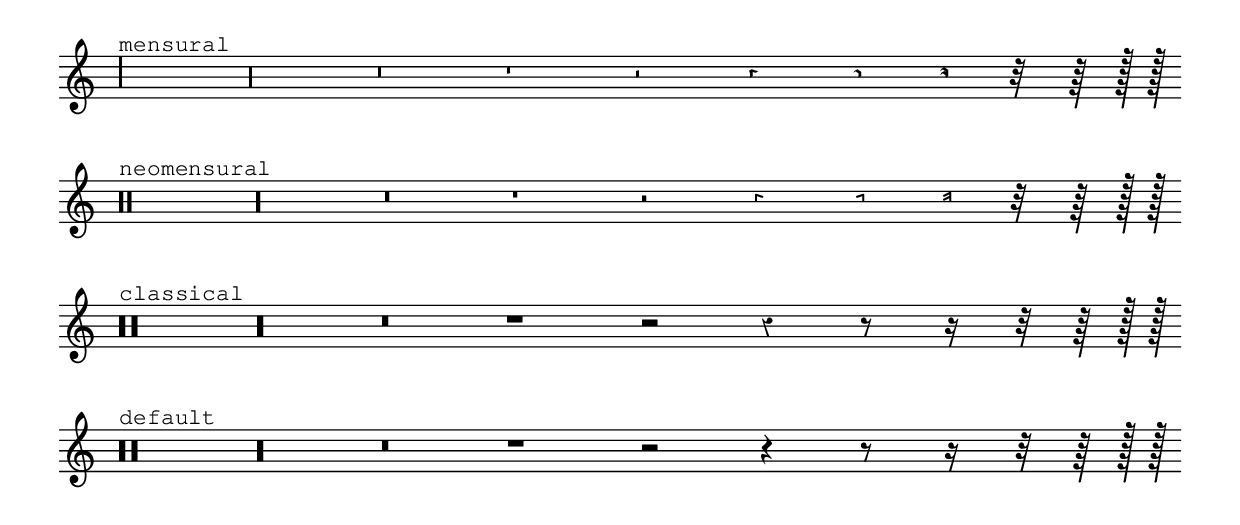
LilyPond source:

%% Do not edit this file; it is auto-generated from LSR http://lsr.dsi.unimi.it
%% This file is in the public domain.
\version "2.11.57"

\header {
  lsrtags = "rhythms, ancient-notation, tweaks-and-overrides"

 doctitlees = "Estilos de silencios"
 texidoces = "
Los silencios se pueden imprimir en distintos estilos.

"

  texidoc = "
Rests may be used in various styles.




"
  doctitle = "Rest styles"
} % begin verbatim
\layout {
  indent = 0.0
  \context {
    \Staff
    \remove "Time_signature_engraver"
  }
}

\relative c {
  \set Score.timing = ##f
  \override Staff.Rest  #'style = #'mensural
  r\maxima^\markup \typewriter { mensural }
  r\longa r\breve r1 r2 r4 r8 r16 r32 r64 r128 r128
  \bar ""
  
  \override Staff.Rest  #'style = #'neomensural
  r\maxima^\markup \typewriter { neomensural }
  r\longa r\breve r1 r2 r4 r8 r16 r32 r64 r128 r128
  \bar ""
  
  \override Staff.Rest  #'style = #'classical
  r\maxima^\markup \typewriter { classical }
  r\longa r\breve r1 r2 r4 r8 r16 r32 r64 r128 r128
  \bar ""
  
  \override Staff.Rest  #'style = #'default
  r\maxima^\markup \typewriter { default }
  r\longa r\breve r1 r2 r4 r8 r16 r32 r64 r128 r128
}
